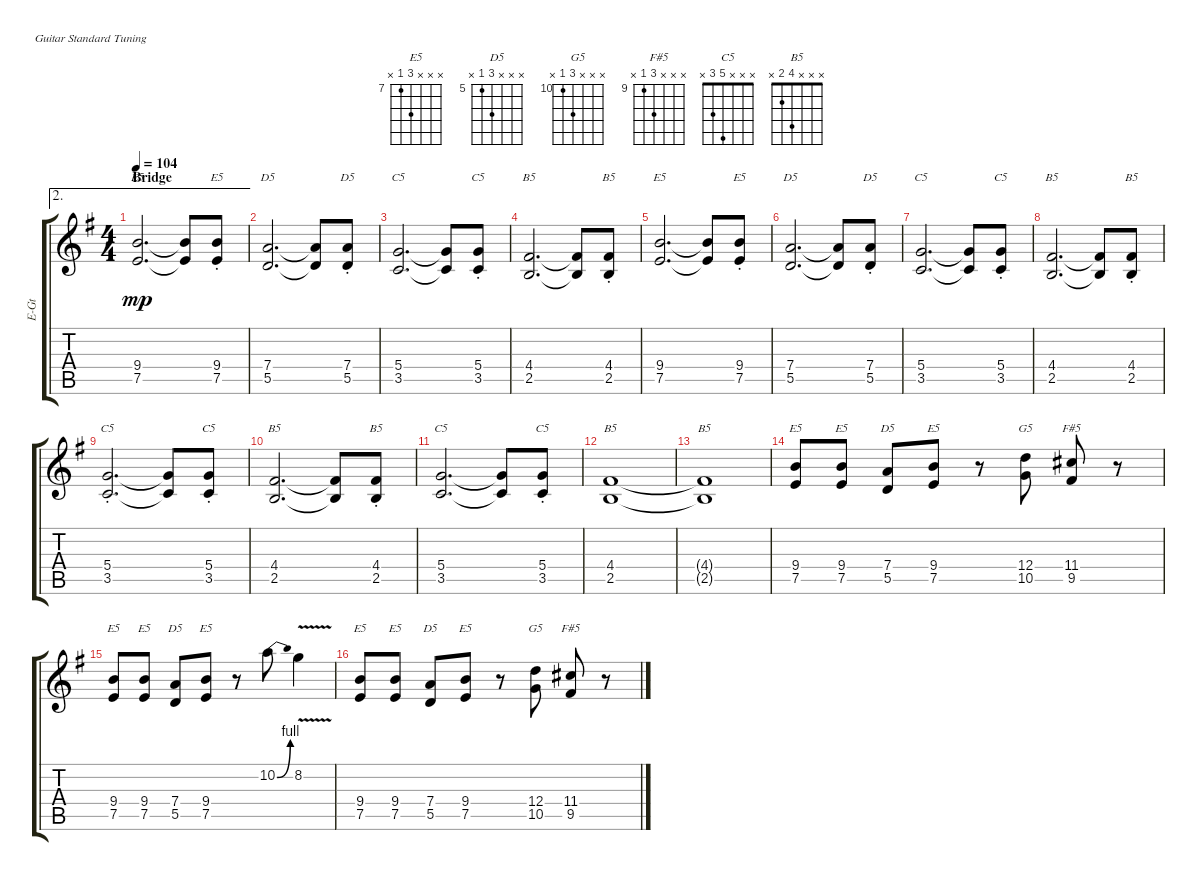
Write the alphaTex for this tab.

\defaultSystemsLayout 4
\track ("Tonny Iommi" "E-Gt") {instrument distortionguitar}
\staff {score tabs}
\tuning (E4 B3 G3 D3 A2 E2)
\chord ("E5" x x x 9 7 x) {firstfret 7}
\chord ("D5" x x x 7 5 x) {firstfret 5}
\chord ("G5" x x x 12 10 x) {firstfret 10}
\chord ("F#5" x x x 11 9 x) {firstfret 9}
\chord ("C5" x x x 5 3 x)
\chord ("B5" x x x 4 2 x)
\ae 2
\ts (4 4)
\section ("" "Bridge")
\tempo 104
\clef g2
\ks g
(7.5 9.4).2{d ch "E5" dy mp} (7.5{t} 9.4{t}).8 (7.5 9.4{st}).8{ch "E5"} |
(5.5 7.4).2{d ch "D5"} (7.4{t} 5.5{t}).8 (7.4 5.5{st}).8{ch "D5"} |
(5.4 3.5).2{d ch "C5"} (5.4{t} 3.5{t}).8 (3.5{st} 5.4).8{ch "C5"} |
(2.5 4.4).2{d ch "B5"} (2.5{t} 4.4{t}).8 (4.4 2.5{st}).8{ch "B5"} |
(7.5 9.4).2{d ch "E5"} (7.5{t} 9.4{t}).8 (7.5 9.4{st}).8{ch "E5"} |
(5.5 7.4).2{d ch "D5"} (5.5{t} 7.4{t}).8 (7.4 5.5{st}).8{ch "D5"} |
(3.5 5.4).2{d ch "C5"} (3.5{t} 5.4{t}).8 (3.5 5.4{st}).8{ch "C5"} |
(2.5 4.4).2{d ch "B5"} (4.4{t} 2.5{t}).8 (2.5 4.4{st}).8{ch "B5"} |
(3.5{st} 5.4{st}).2{d ch "C5"} (5.4{t} 3.5{t}).8 (5.4 3.5{st}).8{ch "C5"} |
(2.5 4.4).2{d ch "B5"} (4.4{t} 2.5{t}).8 (2.5 4.4{st}).8{ch "B5"} |
(3.5 5.4).2{d ch "C5"} (5.4{t} 3.5{t}).8 (5.4 3.5{st}).8{ch "C5"} |
(2.5 4.4).1{ch "B5"} |
(2.5{t} 4.4{t}).1{ch "B5"} |
(7.5 9.4).8{ch "E5"} (7.5 9.4).8{ch "E5"} (5.5 7.4).8{ch "D5"} (7.5 9.4).8{ch "E5"} r.8 (12.4 10.5).8{ch "G5"} (9.5 11.4).8{ch "F#5"} r.8 |
(7.5 9.4).8{ch "E5"} (7.5 9.4).8{ch "E5"} (5.5 7.4).8{ch "D5"} (7.5 9.4).8{ch "E5"} r.8 10.2{be (bend 0 0 15 4)}.8 8.2{v}.4 |
(7.5 9.4).8{ch "E5"} (7.5 9.4).8{ch "E5"} (5.5 7.4).8{ch "D5"} (7.5 9.4).8{ch "E5"} r.8 (10.5 12.4).8{ch "G5"} (9.5 11.4).8{ch "F#5"} r.8
